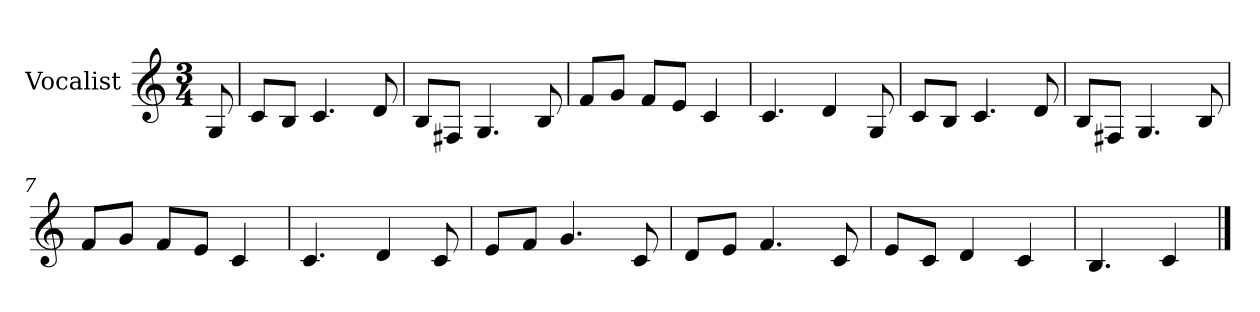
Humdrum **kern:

**kern
*part1
*staff1
*I"Vocalist
*k[]
*C:
*M3/4
=
8G
=1
8cL
8BJ
4.c
8d
=2
8BL
8F#XJ
4.G
8B
=3
8fL
8gJ
8fL
8eJ
4c
=4
4.c
4d
8G
=5
8cL
8BJ
4.c
8d
=6
8BL
8F#XJ
4.G
8B
=7
8fL
8gJ
8fL
8eJ
4c
=8
4.c
4d
8c
=9
8eL
8fJ
4.g
8c
=10
8dL
8eJ
4.f
8c
=11
8eL
8cJ
4d
4c
=12
4.B
4c
==
*-
